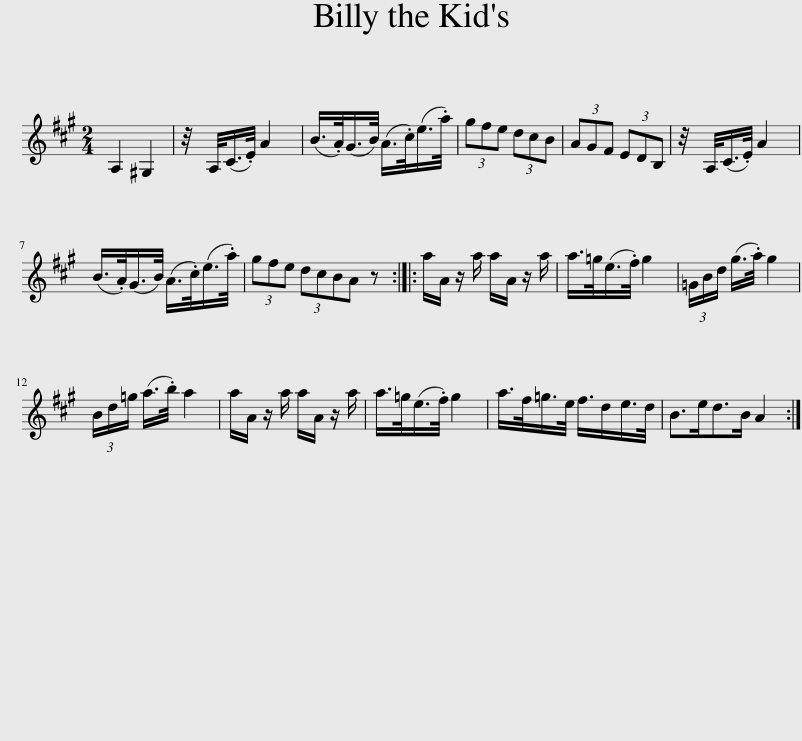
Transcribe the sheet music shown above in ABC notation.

X:1
L:1/8
M:2/4
I:linebreak $
K:A
V:1 treble
V:1
 A,2 ^G,2 | z/4 x/12 A,/<(C/.E/4) A2 x/24 | (B/>.A/)(G/>B/) (A/>.c/)(e/>.a/) | (3gfe (3dcB | (3AGF (3EDB, | %5
 z/4 x/12 A,/<(C/.E/4) A2 x/24 |$ (B/>.A/)(G/>B/) (A/>.c/)(e/>.a/) | (3gfe (3dcBA z :: a/A/ z/ a/ a/A/ z/ a/ | a/>=g/(e/>.f/) g2 | %10
 (3=G/B/d/ (g/>.a/) g2 |$ (3B/d/=g/ (a/>.b/) a2 | a/A/ z/ a/ a/A/ z/ a/ | a/>=g/(e/>.f/) g2 | a/>f/=g/>e/ f3/4d/e/>d/ | %15
 B>ed>B A2 :| %16
